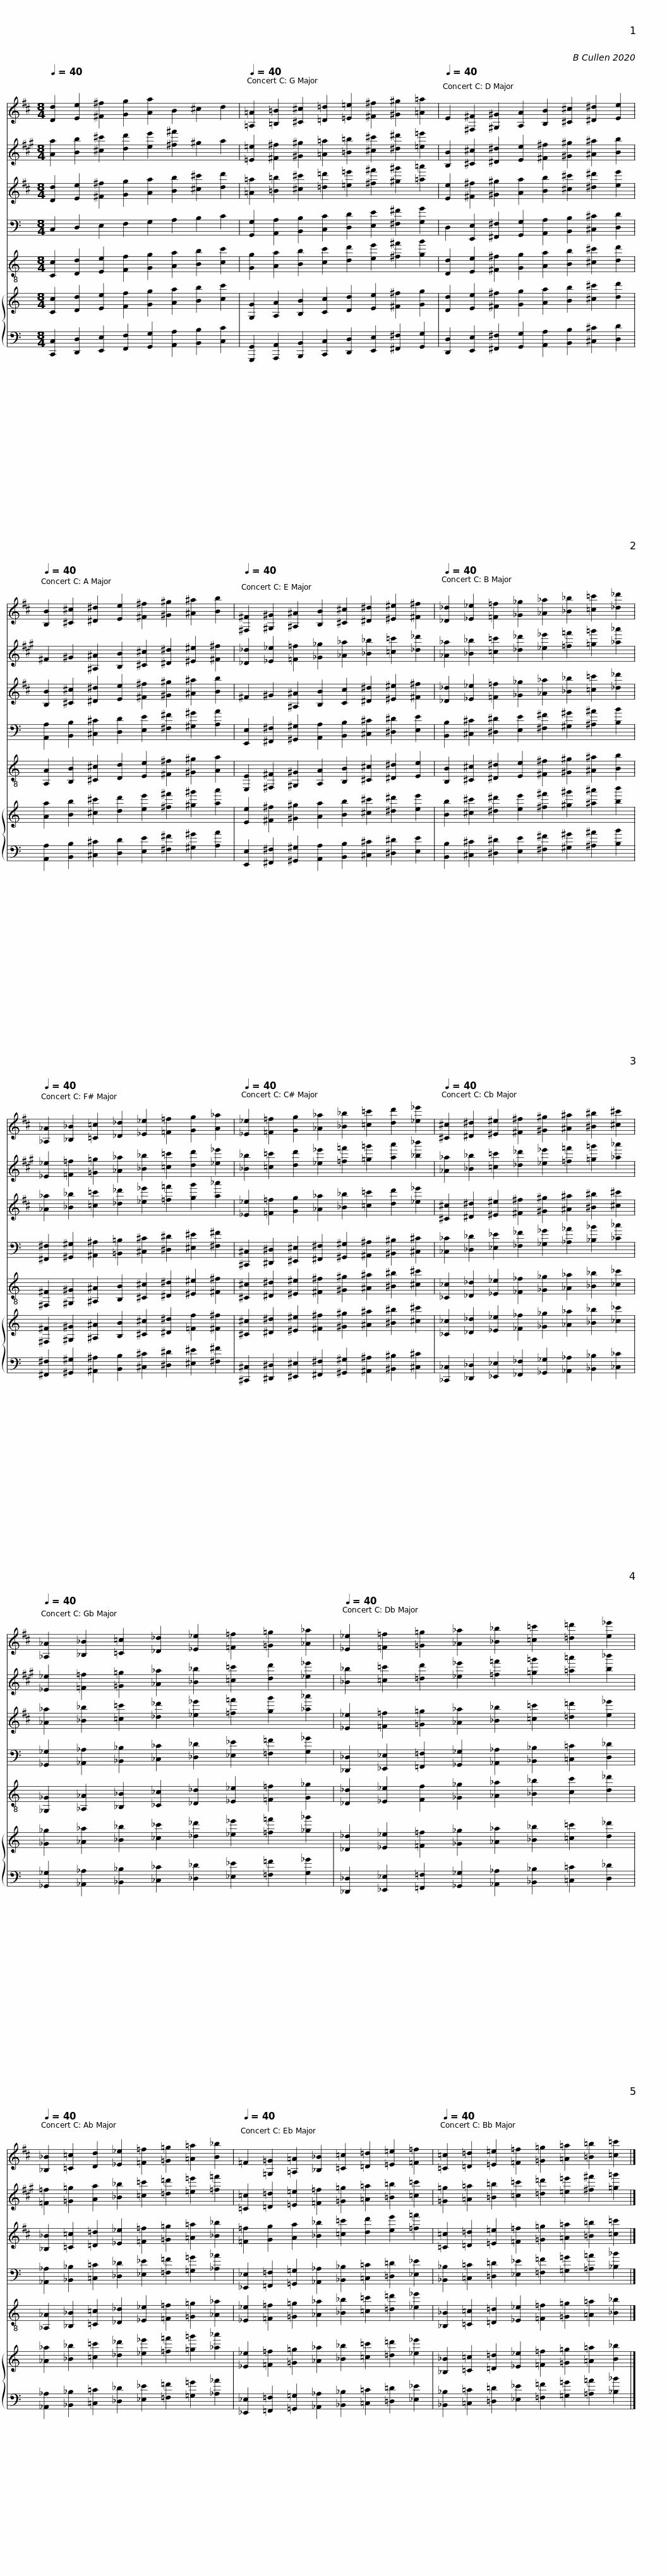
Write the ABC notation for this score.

X:1
%%score 1 2 3 4 5 { 6 | 7 }
L:1/8
Q:1/4=40
M:8/4
I:linebreak $
K:C
V:1 treble transpose=-2
V:2 treble transpose=-9
V:3 treble transpose=-14
V:4 bass
V:5 treble-8
V:6 treble
V:7 bass
V:1
[K:D] [Dd]2 [Ee]2 [^F^f]2 [Gg]2 [Aa]2 B2 ^c2 d2 |$[K:D][Q:1/4=40] [=A,=A]2 [=B,=B]2 [^C^c]2 [=D=d]2 [=E=e]2 [^F^f]2 [^G^g]2 [=A=a]2 |$[Q:1/4=40] E2 [^F,^F]2 [^G,^G]2 [A,A]2 [B,B]2 [^C^c]2 [^D^d]2 [Ee]2 |$[Q:1/4=40] [B,B]2 [^C^c]2 [^D^d]2 [Ee]2 [^F^f]2 [^G^g]2 [^A^a]2 [Bb]2 |$[K:D][Q:1/4=40] [^F,^F]2 [^G,^G]2 [^A,^A]2 [B,B]2 [^C^c]2 [^D^d]2 [^E^e]2 [^F^f]2 |$ %5
[Q:1/4=40] [_D_d]2 [_E_e]2 [=F=f]2 [_G_g]2 [_A_a]2 [_B_b]2 [=c=c']2 [_d_d']2 |$[Q:1/4=40] [_A,_A]2 [_B,_B]2 [=C=c]2 [_D_d]2 [_E_e]2 [=F=f]2 [Gg]2 [A_a]2 |$[Q:1/4=40] [_E_e]2 [=F=f]2 [Gg]2 [_A_a]2 [_B_b]2 [=c=c']2 [dd']2 [_e_e']2 |$[Q:1/4=40] [^C^c]2 [^D^d]2 [^E^e]2 [^F^f]2 [^G^g]2 [^A^a]2 [^B^b]2 [^c^c']2 |$[Q:1/4=40] [_A,_A]2 [_B,_B]2 [=C=c]2 [_D_d]2 [_E_e]2 [=F=f]2 [=G=g]2 [_A_a]2 |$ %10
[Q:1/4=40] [_E_e]2 [=F=f]2 [=G=g]2 [_A_a]2 [_B_b]2 [=c=c']2 [=d=d']2 [e_e']2 |$[Q:1/4=40] [_B,_B]2 [=C=c]2 [Dd]2 [_E_e]2 [=F=f]2 [=G=g]2 [=A=a]2 [B_b]2 |$[Q:1/4=40] =F2 [=G,=G]2 [=A,=A]2 [_B,_B]2 [=C=c]2 [=D=d]2 [=E=e]2 [=F=f]2 |$[Q:1/4=40] [=C=c]2 [=D=d]2 [=E=e]2 [=F=f]2 [=G=g]2 [=A=a]2 [=B=b]2 [=c=c']2 |] %14
V:2
[K:A] [Aa]2 [Bb]2 [^c^c']2 [dd']2 [ee']2 [^f^f']2 ^g2 a2 |$[K:A] [=E=e]2 [^F^f]2 [^G^g]2 [=A=a]2 [=B=b]2 [^c^c']2 [^d^d']2 [=e=e']2 |$ [B,B]2 [^C^c]2 [^D^d]2 [Ee]2 [^F^f]2 [^G^g]2 [^A^a]2 [Bb]2 |$ ^F2 ^G2 [^A,^A]2 [B,B]2 [^C^c]2 [^D^d]2 [^E^e]2 [^F^f]2 |$[K:A] [_D_d]2 [_E_e]2 [=F=f]2 [_G_g]2 [_A_a]2 [_B_b]2 [=c=c']2 [_d_d']2 |$ %5
 [_A_a]2 [_B_b]2 [=c=c']2 [_d_d']2 [_e_e']2 [=f=f']2 [=g=g']2 [_a_a']2 |$ [_E_e]2 [=F=f]2 [=G=g]2 [_A_a]2 [_B_b]2 [=c=c']2 [dd']2 [_e_e']2 |$ [_B_b]2 [=c=c']2 [dd']2 [_e_e']2 [=f=f']2 [=g=g']2 [aa']2 [_b_b']2 |$ [_A_a]2 [_B_b]2 [=c=c']2 [_d_d']2 [_e_e']2 [=f=f']2 [=g=g']2 [_a_a']2 |$ [_E_e]2 [=F=f]2 [=G=g]2 [_A_a]2 [_B_b]2 [=c=c']2 [dd']2 [_e_e']2 |$ %10
 [_B_b]2 [=c=c']2 [=dd']2 [_e_e']2 [=f=f']2 [=g=g']2 [=a=a']2 [b_b']2 |$ [=F=f]2 [=G=g]2 [Aa]2 [_B_b]2 [=c=c']2 [=d=d']2 [=e=e']2 [=f=f']2 |$ [=C=c]2 [=D=d]2 [=E=e]2 [=F=f]2 [=G=g]2 [=A=a]2 [=B=b]2 [=c=c']2 |$ [=G=g]2 [=A=a]2 [=B=b]2 [=c=c']2 [=d=d']2 [=e=e']2 [^f^f']2 [=g=g']2 |] %14
V:3
[K:D] [Dd]2 [Ee]2 [^F^f]2 [Gg]2 [Aa]2 [Bb]2 [^c^c']2 [dd']2 |$[K:D] [=A=a]2 [=B=b]2 [^c^c']2 [=d=d']2 [=e=e']2 [^f^f']2 [^g^g']2 [=a=a']2 |$ [Ee]2 [^F^f]2 [^G^g]2 [Aa]2 [Bb]2 [^c^c']2 [^d^d']2 [ee']2 |$ [B,B]2 [^C^c]2 [^D^d]2 [Ee]2 [^F^f]2 [^G^g]2 [^A^a]2 [Bb]2 |$[K:D] ^F2 ^G2 [^A,^A]2 [B,B]2 [Cc]2 [^D^d]2 [^E^e]2 [^F^f]2 |$ %5
 [_D_d]2 [_E_e]2 [=F=f]2 [_G_g]2 [_A_a]2 [_B_b]2 [=c=c']2 [_d_d']2 |$ [_A_a]2 [_B_b]2 [=c=c']2 [_d_d']2 [_e_e']2 [=f=f']2 [gg']2 [a_a']2 |$ [_E_e]2 [=F=f]2 [Gg]2 [_A_a]2 [_B_b]2 [=c=c']2 [dd']2 [_e_e']2 |$ [^C^c]2 [^D^d]2 [^E^e]2 [^F^f]2 [^G^g]2 [^A^a]2 [^B^b]2 [^c^c']2 |$ [_A_a]2 [_B_b]2 [=c=c']2 [_d_d']2 [_e_e']2 [=f=f']2 [gg']2 [_a_a']2 |$ %10
 [_E_e]2 [=F=f]2 [=G=g]2 [_A_a]2 [_B_b]2 [=c=c']2 [=d=d']2 [e_e']2 |$ [_B,_B]2 [=C=c]2 [=D=d]2 [_E_e]2 [=F=f]2 [=G=g]2 [=A=a]2 [_B_b]2 |$ [=F=f]2 [Gg]2 [Aa]2 [_B_b]2 [=c=c']2 [dd']2 [ee']2 [=f=f']2 |$ [=C=c]2 [=D=d]2 [=E=e]2 [=F=f]2 [=G=g]2 [=A=a]2 [=B=b]2 [=c=c']2 |] %14
V:4
 C,2 D,2 E,2 F,2 G,2 A,2 B,2 C2 |$ [G,,G,]2 [A,,A,]2 [B,,B,]2 [C,C]2 [D,D]2 [E,E]2 [^F,^F]2 [G,G]2 |$ D,2 [E,,E,]2 [^F,,^F,]2 [G,,G,]2 [A,,A,]2 [B,,B,]2 [^C,^C]2 [D,D]2 |$ [A,,A,]2 [B,,B,]2 [^C,^C]2 [D,D]2 [E,E]2 [^F,^F]2 [^G,^G]2 [A,A]2 |$ [E,,E,]2 [^F,,^F,]2 [^G,,^G,]2 [A,,A,]2 [B,,B,]2 [^C,^C]2 [^D,^D]2 [E,E]2 |$ %5
 [B,,B,]2 [^C,^C]2 [^D,^D]2 [E,E]2 [^F,^F]2 [^G,^G]2 [^A,^A]2 [B,B]2 |$ [^F,,^F,]2 [^G,,^G,]2 [^A,,^A,]2 [=B,,=B,]2 [^C,^C]2 [^D,^D]2 [^E,^E]2 [^F,^F]2 |$ [^C,,^C,]2 [^D,,^D,]2 [^E,,^E,]2 [^F,,^F,]2 [^G,,^G,]2 [^A,,^A,]2 [^B,,^B,]2 [^C,^C]2 |$ [_C,_C]2 [_D,_D]2 [_E,_E]2 [_F,_F]2 [_G,_G]2 [_A,_A]2 [_B,_B]2 [_C_c]2 |$ [_G,,_G,]2 [_A,,_A,]2 [_B,,_B,]2 [_C,_C]2 [_D,_D]2 [_E,_E]2 [=F,=F]2 [G,_G]2 |$ %10
 [_D,,_D,]2 [_E,,_E,]2 [=F,,=F,]2 [_G,,_G,]2 [_A,,_A,]2 [_B,,_B,]2 [=C,=C]2 [D,_D]2 |$ [_A,,_A,]2 [_B,,_B,]2 [=C,=C]2 [_D,_D]2 [_E,_E]2 [=F,=F]2 [=G,=G]2 [_A,_A]2 |$ [_E,,_E,]2 [=F,,=F,]2 [=G,,=G,]2 [_A,,_A,]2 [_B,,_B,]2 [=C,=C]2 [=D,=D]2 [_E,_E]2 |$ [_B,,_B,]2 [=C,=C]2 [=D,=D]2 [_E,_E]2 [=F,=F]2 [=G,=G]2 [=A,=A]2 [_B,_B]2 |] %14
V:5
 [Cc]2 [Dd]2 [Ee]2 [Ff]2 [Gg]2 [Aa]2 [Bb]2 [cc']2 |$ [Gg]2 [Aa]2 [Bb]2 [cc']2 [dd']2 [ee']2 [^f^f']2 [gg']2 |$ [Dd]2 [Ee]2 [^F^f]2 [Gg]2 [Aa]2 [Bb]2 [^c^c']2 [dd']2 |$ [A,A]2 [B,B]2 [^C^c]2 [Dd]2 [Ee]2 [^F^f]2 [^G^g]2 [Aa]2 |$ [E,E]2 [^F,^F]2 [^G,^G]2 [A,A]2 [B,B]2 [^C^c]2 [^D^d]2 [Ee]2 |$ %5
 [B,B]2 [^C^c]2 [^D^d]2 [Ee]2 [^F^f]2 [^G^g]2 [^A^a]2 [Bb]2 |$ [^F,^F]2 [^G,^G]2 [^A,^A]2 [B,B]2 [^C^c]2 [^D^d]2 [^E^e]2 [^F^f]2 |$ [^C^c]2 [^D^d]2 [^E^e]2 [^F^f]2 [^G^g]2 [^A^a]2 [^B^b]2 [^c^c']2 |$ [_C_c]2 [_D_d]2 [_E_e]2 [_F_f]2 [_G_g]2 [_A_a]2 [_B_b]2 [_c_c']2 |$ [_G,_G]2 [_A,_A]2 [_B,_B]2 [_C_c]2 [_D_d]2 [_E_e]2 [=F=f]2 [G_g]2 |$ %10
 [_D_d]2 [_E_e]2 [Ff]2 [_G_g]2 [_A_a]2 [_B_b]2 [cc']2 [d_d']2 |$ [_A,_A]2 [_B,_B]2 [=C=c]2 [_D_d]2 [_E_e]2 [=F=f]2 [=G=g]2 [_A_a]2 |$ [_E_e]2 [=F=f]2 [=G=g]2 [_A_a]2 [_B_b]2 [=c=c']2 [=d=d']2 [_e_e']2 |$ [_B,_B]2 [=C=c]2 [=D=d]2 [_E_e]2 [=F=f]2 [=G=g]2 [=A=a]2 [_B_b]2 |] %14
V:6
 [Cc]2 [Dd]2 [Ee]2 [Ff]2 [Gg]2 [Aa]2 [Bb]2 [cc']2 |$ [G,G]2 [A,A]2 [B,B]2 [Cc]2 [Dd]2 [Ee]2 [^F^f]2 [Gg]2 |$ [Dd]2 [Ee]2 [^F^f]2 [Gg]2 [Aa]2 [Bb]2 [^c^c']2 [dd']2 |$ [Aa]2 [Bb]2 [^c^c']2 [dd']2 [ee']2 [^f^f']2 [^g^g']2 [aa']2 |$ [Ee]2 [^F^f]2 [^G^g]2 [Aa]2 [Bb]2 [^c^c']2 [^d^d']2 [ee']2 |$ %5
 [Bb]2 [^c^c']2 [^d^d']2 [ee']2 [^f^f']2 [^g^g']2 [^a^a']2 [bb']2 |$ [^F,^F]2 [^G,^G]2 [^A,^A]2 [B,B]2 [^C^c]2 [^D^d]2 [=Ff]2 [^F^f]2 |$ [^C^c]2 [^D^d]2 [^E^e]2 [^F^f]2 [^G^g]2 [^A^a]2 [^B^b]2 [^c^c']2 |$ [_C_c]2 [_D_d]2 [_E_e]2 [_F_f]2 [_G_g]2 [_A_a]2 [_B_b]2 [_c_c']2 |$ [_G_g]2 [_A_a]2 [_B_b]2 [_c_c']2 [_d_d']2 [_e_e']2 [=f=f']2 [_g_g']2 |$ %10
 [_D_d]2 [_E_e]2 [=F=f]2 [_G_g]2 [_A_a]2 [_B_b]2 [=c=c']2 [d_d']2 |$ [_A_a]2 [_B_b]2 [=c=c']2 [_d_d']2 [_e_e']2 [=f=f']2 [=g=g']2 [_a_a']2 |$ [_E_e]2 [=F=f]2 [=G=g]2 [_A_a]2 [_B_b]2 [=c=c']2 [=d=d']2 [_e_e']2 |$ [_B,_B]2 [=C=c]2 [=D=d]2 [_E_e]2 [=F=f]2 [=G=g]2 [=A=a]2 [B_b]2 |] %14
V:7
 [C,,C,]2 [D,,D,]2 [E,,E,]2 [F,,F,]2 [G,,G,]2 [A,,A,]2 [B,,B,]2 [C,C]2 |$ [G,,,G,,]2 [A,,,A,,]2 [B,,,B,,]2 [C,,C,]2 [D,,D,]2 [E,,E,]2 [^F,,^F,]2 [G,,G,]2 |$ [D,,D,]2 [E,,E,]2 [^F,,^F,]2 [G,,G,]2 [A,,A,]2 [B,,B,]2 [^C,^C]2 [D,D]2 |$ [A,,A,]2 [B,,B,]2 [^C,^C]2 [D,D]2 [E,E]2 [^F,^F]2 [^G,^G]2 [A,A]2 |$ [E,,E,]2 [^F,,^F,]2 [^G,,^G,]2 [A,,A,]2 [B,,B,]2 [^C,^C]2 [^D,^D]2 [E,E]2 |$ %5
 [B,,B,]2 [^C,^C]2 [^D,^D]2 [E,E]2 [^F,^F]2 [^G,^G]2 [^A,^A]2 [B,B]2 |$ [^F,,^F,]2 [^G,,^G,]2 [^A,,^A,]2 [B,,B,]2 [^C,^C]2 [^D,^D]2 [^E,^E]2 [^F,^F]2 |$ [^C,,^C,]2 [^D,,^D,]2 [^E,,^E,]2 [^F,,^F,]2 [^G,,^G,]2 [^A,,^A,]2 [^B,,^B,]2 [^C,^C]2 |$ [_C,,_C,]2 [_D,,_D,]2 [_E,,_E,]2 [_F,,_F,]2 [_G,,_G,]2 [_A,,_A,]2 [_B,,_B,]2 [_C,_C]2 |$ [_G,,_G,]2 [_A,,_A,]2 [_B,,_B,]2 [_C,_C]2 [_D,_D]2 [_E,_E]2 [=F,=F]2 [G,_G]2 |$ %10
 [_D,,_D,]2 [_E,,_E,]2 [=F,,=F,]2 [_G,,_G,]2 [_A,,_A,]2 [_B,,_B,]2 [=C,=C]2 [D,_D]2 |$ [_A,,_A,]2 [_B,,_B,]2 [=C,=C]2 [_D,_D]2 [_E,_E]2 [=F,=F]2 [=G,=G]2 [_A,_A]2 |$ [_E,,_E,]2 [=F,,=F,]2 [=G,,=G,]2 [_A,,_A,]2 [_B,,_B,]2 [=C,=C]2 [=D,=D]2 [_E,_E]2 |$ [_B,,_B,]2 [=C,=C]2 [=D,=D]2 [_E,_E]2 [=F,=F]2 [=G,=G]2 [=A,=A]2 [_B,_B]2 |] %14
